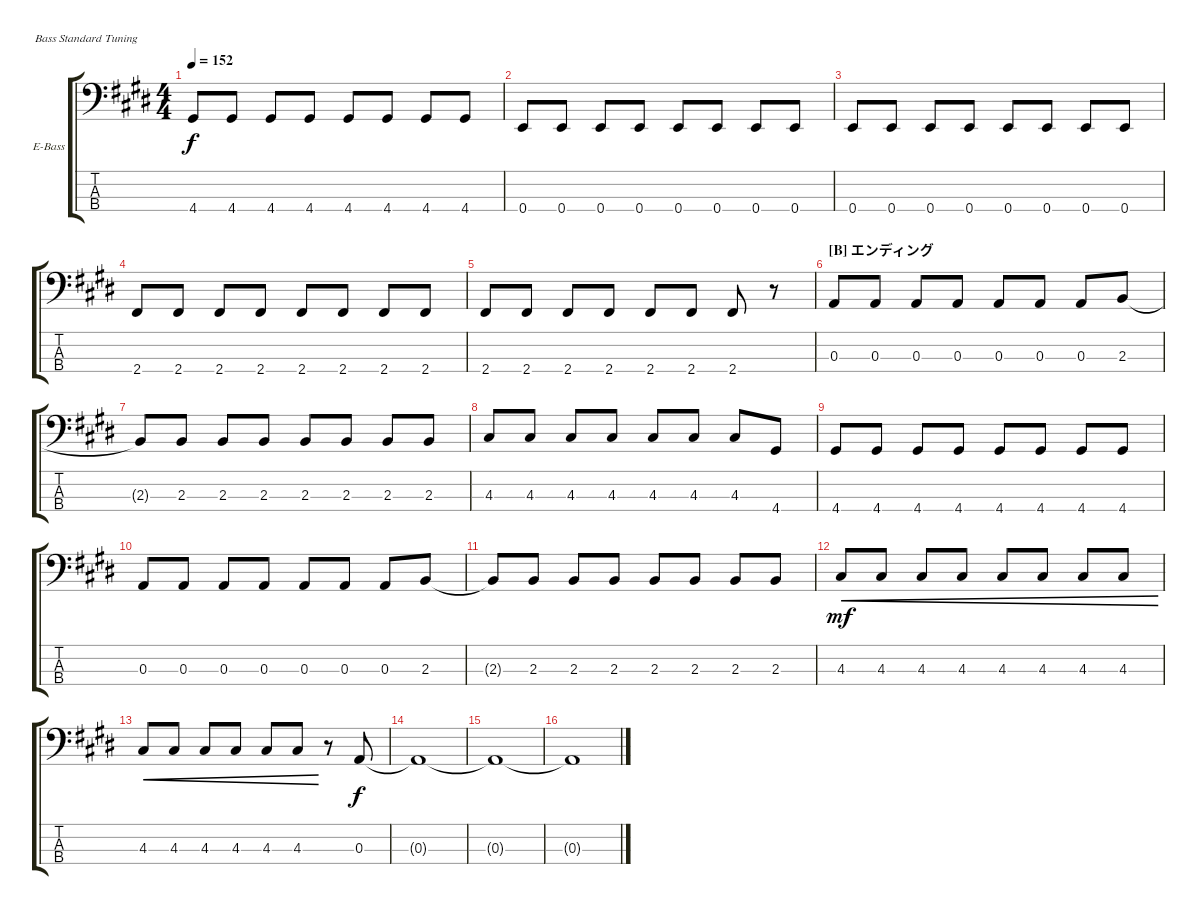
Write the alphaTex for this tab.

\bracketExtendMode groupsimilarinstruments
\firstSystemTrackNameOrientation horizontal
\otherSystemsTrackNameOrientation horizontal
\track ("Satoma" "E-Bass") {instrument electricbassfinger}
\staff {score tabs}
\tuning (G2 D2 A1 E1)
\ts (4 4)
\tempo 152
\clef f4
\ks e
4.4.8{dy f} 4.4.8 4.4.8 4.4.8 4.4.8 4.4.8 4.4.8 4.4.8 |
0.4.8 0.4.8 0.4.8 0.4.8 0.4.8 0.4.8 0.4.8 0.4.8 |
0.4.8 0.4.8 0.4.8 0.4.8 0.4.8 0.4.8 0.4.8 0.4.8 |
2.4.8 2.4.8 2.4.8 2.4.8 2.4.8 2.4.8 2.4.8 2.4.8 |
2.4.8 2.4.8 2.4.8 2.4.8 2.4.8 2.4.8 2.4.8 r.8 |
\section ("B" "エンディング")
0.3.8 0.3.8 0.3.8 0.3.8 0.3.8 0.3.8 0.3.8 2.3.8 |
2.3{t}.8 2.3.8 2.3.8 2.3.8 2.3.8 2.3.8 2.3.8 2.3.8 |
4.3.8 4.3.8 4.3.8 4.3.8 4.3.8 4.3.8 4.3.8 4.4.8 |
4.4.8 4.4.8 4.4.8 4.4.8 4.4.8 4.4.8 4.4.8 4.4.8 |
0.3.8 0.3.8 0.3.8 0.3.8 0.3.8 0.3.8 0.3.8 2.3.8 |
2.3{t}.8 2.3.8 2.3.8 2.3.8 2.3.8 2.3.8 2.3.8 2.3.8 |
4.3.8{cre dy mf} 4.3.8{cre} 4.3.8{cre} 4.3.8{cre} 4.3.8{cre} 4.3.8{cre} 4.3.8{cre} 4.3.8{cre} |
4.3.8{cre} 4.3.8{cre} 4.3.8{cre} 4.3.8{cre} 4.3.8{cre} 4.3.8{cre} r.8 0.3.8{dy f} |
0.3{t}.1 |
0.3{t}.1 |
0.3{t}.1
